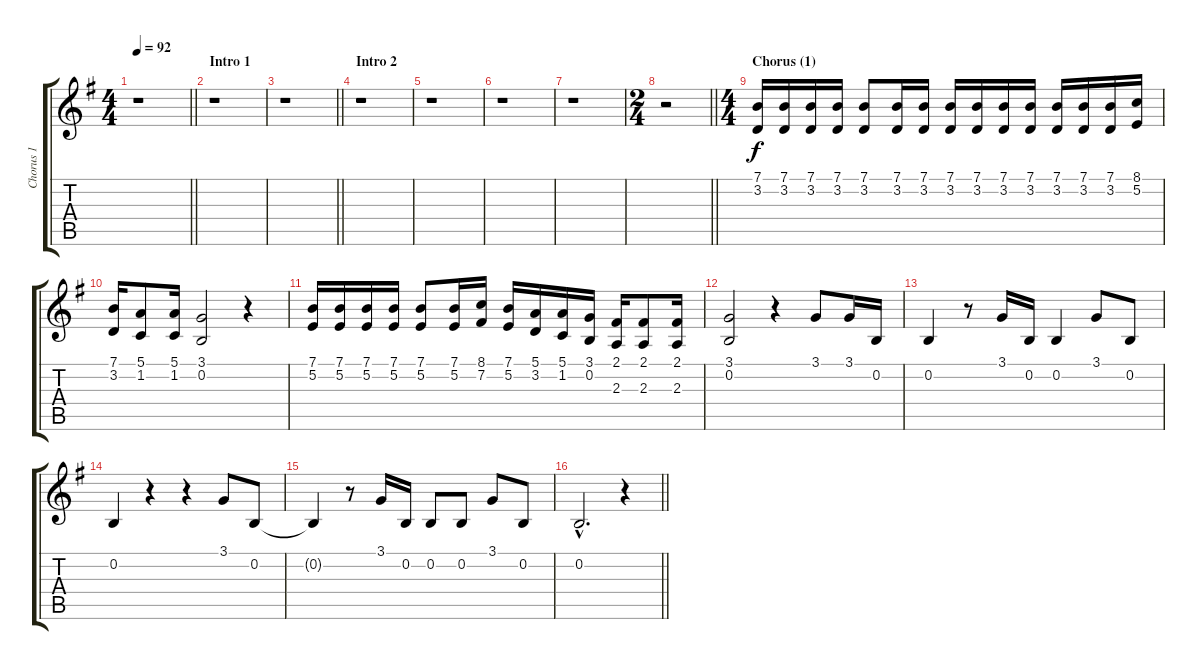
\track ("Chorus 1" "Chorus 1") {instrument sopranosax}
\staff {score tabs}
\tuning (E4 B3 G3 D3 A2 E2) {hide}
\ts (4 4)
\tempo 92
\clef g2
\barLineRight lightlight
\ks g
r.1{dy f instrument sopranosax} |
\section ("" "Intro 1")
r.1 |
\barLineRight lightlight
r.1 |
\section ("" "Intro 2")
r.1 |
r.1 |
r.1 |
r.1 |
\ts (2 4)
\barLineRight lightlight
r.2 |
\ts (4 4)
\section ("" "Chorus (1)")
(7.1 3.2).16 (7.1 3.2).16 (7.1 3.2).16 (7.1 3.2).16 (7.1 3.2).8 (7.1 3.2).16 (7.1 3.2).16 (7.1 3.2).16 (7.1 3.2).16 (7.1 3.2).16 (7.1 3.2).16 (7.1 3.2).16 (7.1 3.2).16 (7.1 3.2).16 (8.1 5.2).16 |
(7.1 3.2).16 (5.1 1.2).8 (5.1 1.2).16 (3.1 0.2).2 r.4 |
(7.1 5.2).16 (7.1 5.2).16 (7.1 5.2).16 (7.1 5.2).16 (7.1 5.2).8 (7.1 5.2).16 (8.1 7.2).16 (7.1 5.2).16 (5.1 3.2).16 (5.1 1.2).16 (3.1 0.2).16 (2.1 2.3).16 (2.1 2.3).8 (2.1 2.3).16 |
(3.1 0.2).2 r.4 3.1.8 3.1.16 0.2.16 |
0.2.4 r.8 3.1.16 0.2.16 0.2.4 3.1.8 0.2.8 |
0.2.4 r.4 r.4 3.1.8 0.2.8 |
0.2{t}.4 r.8 3.1.16 0.2.16 0.2.8 0.2.8 3.1.8 0.2.8 |
\barLineRight lightlight
0.2{hac}.2{d} r.4
